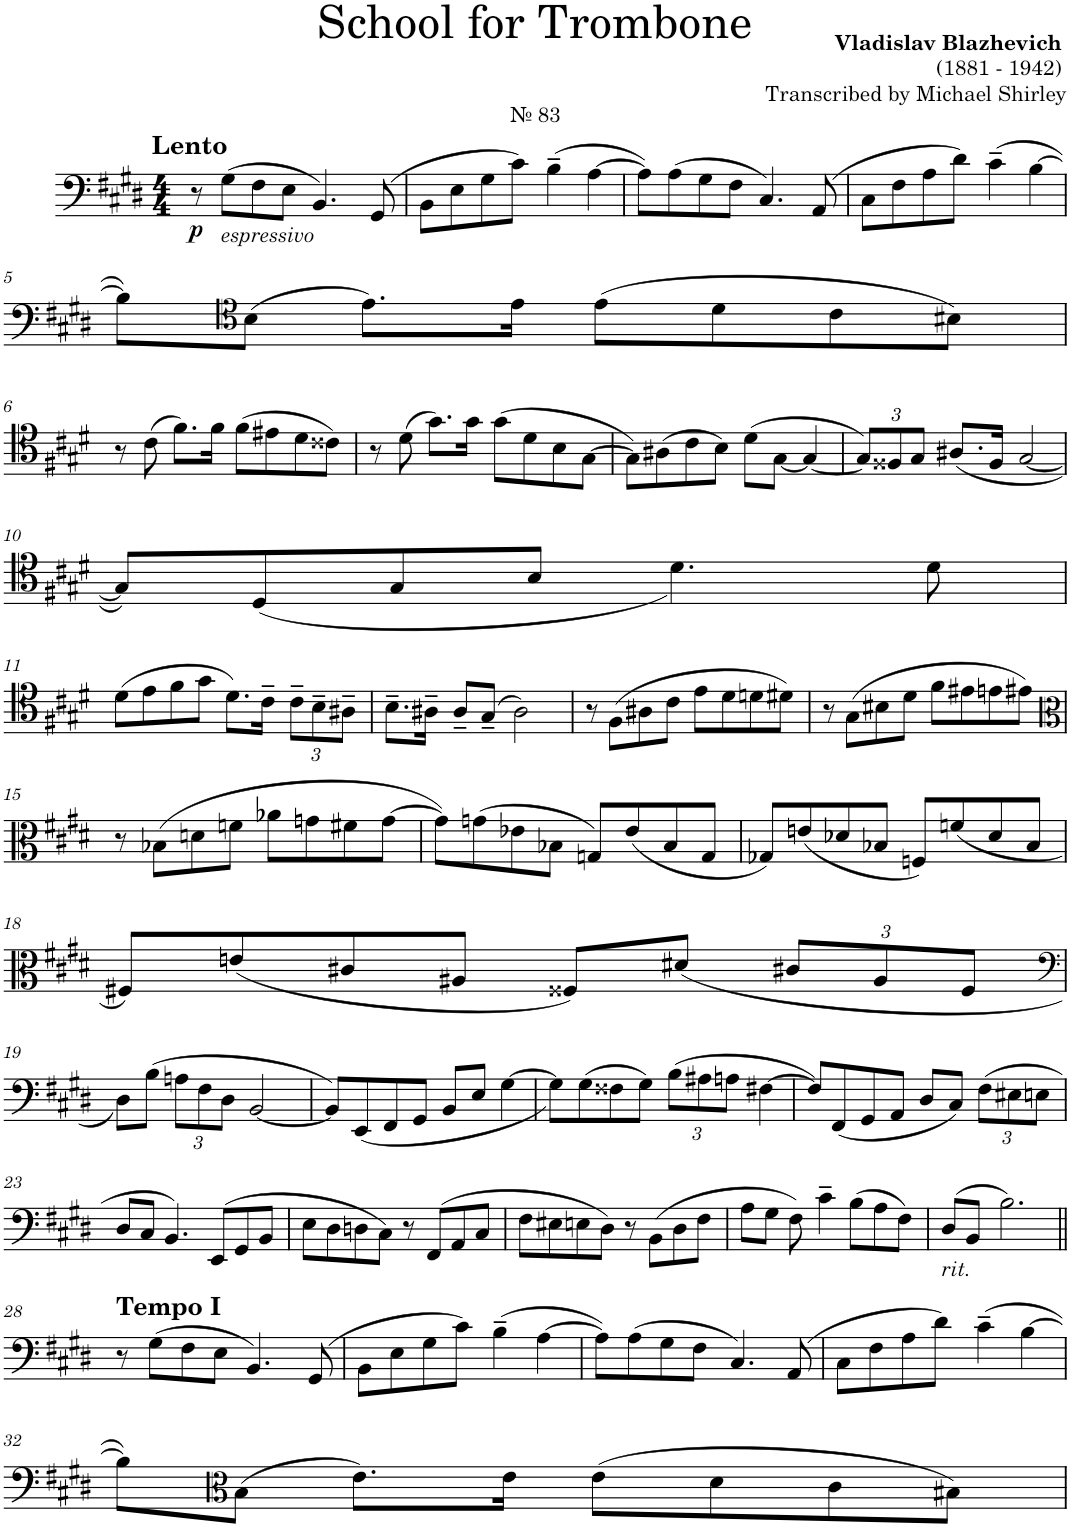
**kern	**dynam
*part1	*part1
*staff1	*staff1
*I"Trombone	*
*I'Tbn.	*
*clefF4	*
*k[f#c#g#d#]	*
*M4/4	*
=1	=1
!LO:TX:a:t=№ 83	!
!LO:TX:a:B:t=Lento	!
!	!LO:DY:b
8r	p
!LO:TX:b:i:t=espressivo	!
(8G#\L	.
8F#\	.
8E\J	.
4.BB/)	.
(8GG#/	.
=2	=2
8BB\L	.
8E\	.
8G#\	.
8c#\J)	.
(4B~\	.
[4A\	.
=3	=3
8A\L])	.
(8A\	.
8G#\	.
8F#\J	.
4.C#/)	.
(8AA/	.
=4	=4
8C#\L	.
8F#\	.
8A\	.
8d#\J)	.
(4c#~\	.
[4B\	.
!!LO:LB:g=z
=5	=5
8B\L])	.
*clefC4	*
(8B\J	.
8.e\L)	.
16e\Jk	.
(8e\L	.
8d#\	.
8c#\	.
8B#X\J)	.
!!LO:LB:g=z
=6	=6
8r	.
(8c#\	.
8.f#\L)	.
16f#\Jk	.
(8f#\L	.
8e#X\	.
8d#\	.
8c##X\J)	.
=7	=7
8r	.
(8d#\	.
8.g#\L)	.
16g#\Jk	.
(8g#\L	.
8d#\	.
8B\	.
[8G#\J	.
=8	=8
8G#\L])	.
(8A#X\	.
8c#\	.
8B\J)	.
(8d#\L	.
[<8G#\J	.
4G#/_	.
=9	=9
*Xbrackettup	*
12G#/L])	.
12F##X/	.
12G#/J	.
(8.A#X/L	.
16F##/Jk	.
[2G#/	.
!!LO:LB:g=z
=10	=10
8G#/L])	.
(<8D#/	.
8G#/	.
8B/J	.
4.d#\)	.
8d#\	.
!!LO:LB:g=z
=11	=11
(8d#\L	.
8e\	.
8f#\	.
8g#\J	.
8.d#\L)	.
16c#~\Jk	.
12c#~\L	.
12B~\	.
12A#X~\J	.
=12	=12
8.B~\L	.
16A#X~\Jk	.
8A#~/L	.
(8G#~/J	.
2A#\)	.
=13	=13
8r	.
(8F#\L	.
8A#X\	.
8c#\J	.
8e\L	.
8d#\	.
8dn\	.
8d#X\J)	.
=14	=14
8r	.
(8G#\L	.
8B#X\	.
8d#\J	.
8f#\L	.
8e#X\	.
8en\	.
8e#X\J)	.
!!LO:LB:g=z
=15	=15
*clefC3	*
8r	.
(8B-X\L	.
8dn\	.
8fn\J	.
8a-X\L	.
8gn\	.
8f#X\	.
[8g\J	.
=16	=16
8g\L])	.
(8gn\	.
8e-X\	.
8B-X\J	.
8Gn/L)	.
(8e-/	.
8B-/	.
8G/J	.
=17	=17
8G-X/L)	.
(8en/	.
8d-X/	.
8B-X/J	.
8Fn/L)	.
(8fn/	.
8d-/	.
8B-/J	.
!!LO:LB:g=z
=18	=18
8F#X/L)	.
(8en/	.
8c#X/	.
8A#X/J	.
8F##X/L)	.
(<8d#X/J	.
12c#X/L	.
12A#/	.
12F##/J	.
!!LO:LB:g=z
=19	=19
*clefF4	*
8D#\L)	.
(8B\J	.
12An\L	.
12F#\	.
12D#\J	.
[2BB/	.
=20	=20
8BB/L])	.
(<8EE/	.
8FF#/	.
8GG#/J	.
8BB/L	.
8E/J	.
[4G#\	.
=21	=21
8G#\L])	.
(8G#\	.
8F##X\	.
8G#\J)	.
(12B\L	.
12A#X\	.
12An\J	.
[4F#X\	.
=22	=22
8F#/L])	.
(8FF#/	.
8GG#/	.
8AA/J	.
8D#/L	.
8C#/J)	.
(12F#\L	.
12E#X\	.
12En\J	.
!!LO:LB:g=z
=23	=23
8D#/L	.
8C#/J	.
4.BB/)	.
(8EE/L	.
8GG#/	.
8BB/J	.
=24	=24
8E\L	.
8D#\	.
8Dn\	.
8C#\J)	.
8r	.
(8FF#/L	.
8AA/	.
8C#/J	.
=25	=25
8F#\L	.
8E#X\	.
8En\	.
8D#\J)	.
8r	.
(8BB\L	.
8D#\	.
8F#\J	.
=26	=26
8A\L	.
8G#\J	.
8F#\)	.
4c#~\	.
(8B\L	.
8A\	.
8F#\J)	.
=27	=27
!LO:TX:b:i:t=rit.	!
(8D#/L	.
8BB/J	.
2.B\)	.
!!LO:LB:g=z
=28||	=28||
!LO:TX:a:B:t=Tempo I	!
8r	.
(8G#\L	.
8F#\	.
8E\J	.
4.BB/)	.
(8GG#/	.
=29	=29
8BB\L	.
8E\	.
8G#\	.
8c#\J)	.
(4B~\	.
[4A\	.
=30	=30
8A\L])	.
(8A\	.
8G#\	.
8F#\J	.
4.C#/)	.
(8AA/	.
=31	=31
8C#\L	.
8F#\	.
8A\	.
8d#\J)	.
(4c#~\	.
[4B\	.
!!LO:LB:g=z
=32	=32
8B\L])	.
*clefC3	*
(8B\J	.
8.e\L)	.
16e\Jk	.
(8e\L	.
8d#\	.
8c#\	.
8B#X\J)	.
=	=
*-	*-
